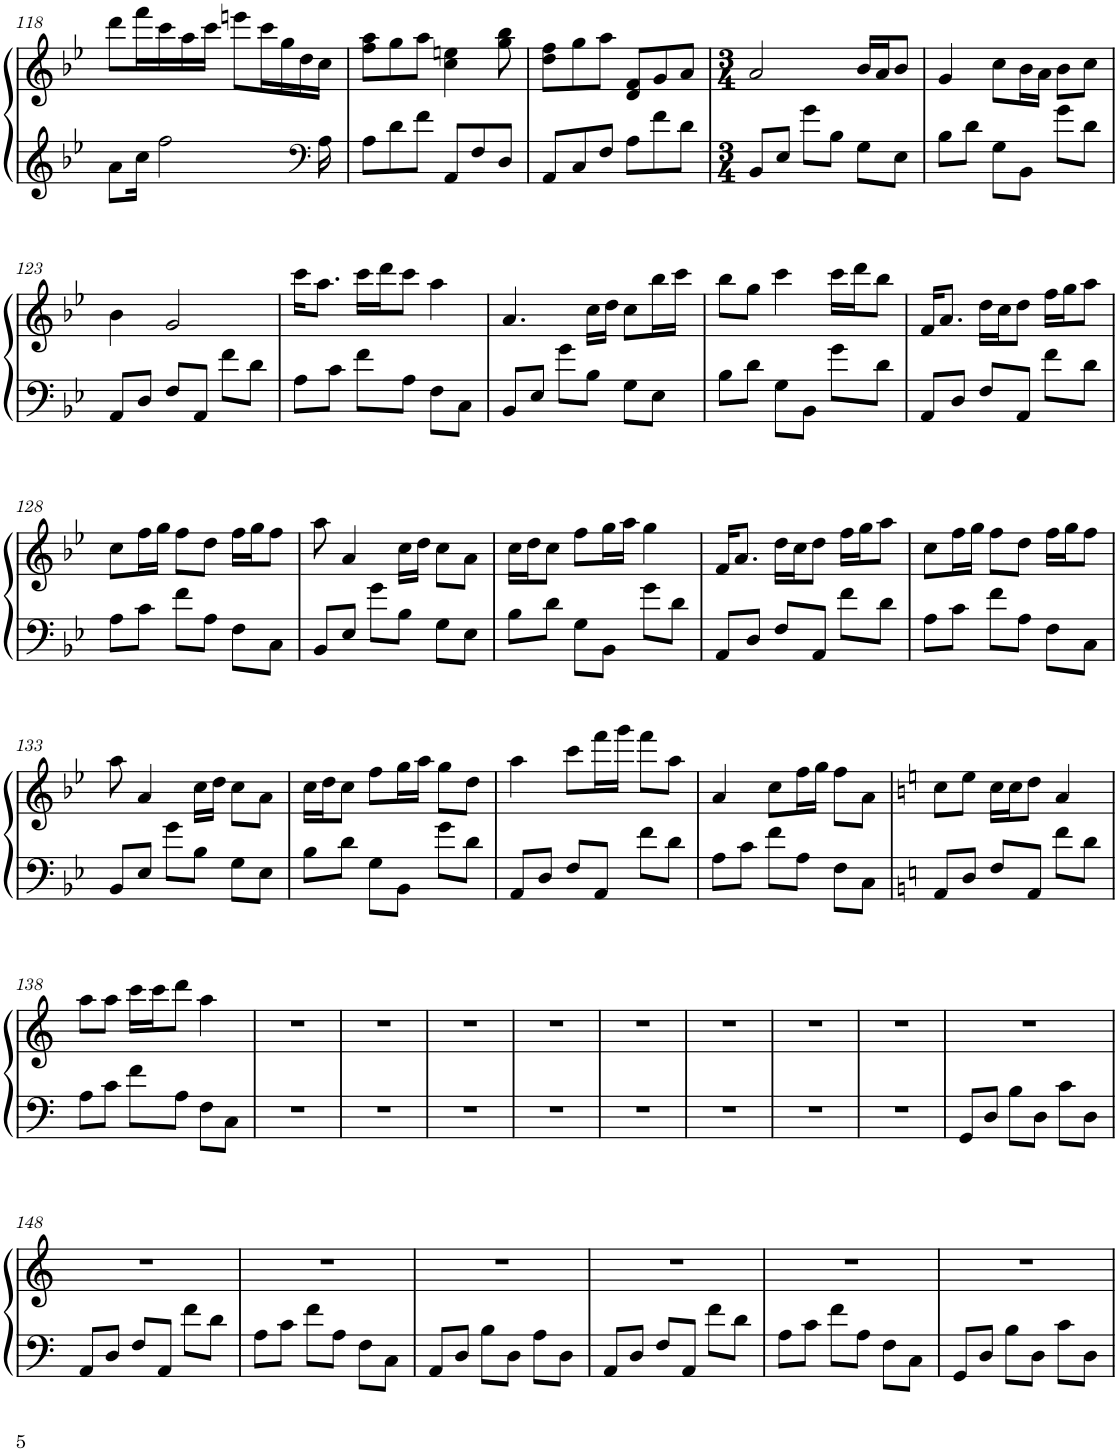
**kern	**kern
*part1	*part1
*staff2	*staff1
*I"Piano	*
*I'Pno.	*
!!LO:PB:g=z
*clefF4	*clefG2
*k[b-e-]	*k[b-e-]
*M6/8	*M6/8
=118	=118
8a\L	8ddd\L
16cc\Jk	16fff\L
2ff\	16ccc\
.	16aa\
.	16ccc\JJ
.	8eeen\L
.	16ccc\L
.	16gg\
.	16dd\
*clefF4	*
16A\	16cc\JJ
=119	=119
8A\L	8ff\ 8aa\L
8d\	8gg\
8f\J	8aa\J
8AA/L	4cc\ 4een\
8F/	.
8D/J	8gg\ 8bb-\
=120	=120
8AA/L	8dd\ 8ff\L
8C/	8gg\
8F/J	8aa\J
8A\L	8d/ 8f/L
8f\	8g/
8d\J	8a/J
=121	=121
*M3/4	*M3/4
8BB-/L	2a/
8E-/J	.
8g\L	.
8B-\J	.
8G\L	16b-/LL
.	16a/J
8E-\J	8b-/J
=122	=122
8B-\L	4g/
8d\J	.
8G\L	8cc\L
8BB-\J	16b-\L
.	16a\JJ
8g\L	8b-\L
8d\J	8cc\J
!!LO:LB:g=z
=123	=123
8AA/L	4b-\
8D/J	.
8F/L	2g/
8AA/J	.
8f\L	.
8d\J	.
=124	=124
8A\L	16ccc\KL
.	8.aa\J
8c\J	.
8f\L	16ccc\LL
.	16ddd\J
8A\J	8ccc\J
8F\L	4aa\
8C\J	.
=125	=125
8BB-/L	4.a/
8E-/J	.
8g\L	.
8B-\J	16cc\LL
.	16dd\JJ
8G\L	8cc\L
8E-\J	16bb-\L
.	16ccc\JJ
=126	=126
8B-\L	8bb-\L
8d\J	8gg\J
8G\L	4ccc\
8BB-\J	.
8g\L	16ccc\LL
.	16ddd\J
8d\J	8bb-\J
=127	=127
8AA/L	16f/KL
.	8.a/J
8D/J	.
8F/L	16dd\LL
.	16cc\J
8AA/J	8dd\J
8f\L	16ff\LL
.	16gg\J
8d\J	8aa\J
!!LO:LB:g=z
=128	=128
8A\L	8cc\L
8c\J	16ff\L
.	16gg\JJ
8f\L	8ff\L
8A\J	8dd\J
8F\L	16ff\LL
.	16gg\J
8C\J	8ff\J
=129	=129
8BB-/L	8aa\
8E-/J	4a/
8g\L	.
8B-\J	16cc\LL
.	16dd\JJ
8G\L	8cc\L
8E-\J	8a\J
=130	=130
8B-\L	16cc\LL
.	16dd\J
8d\J	8cc\J
8G\L	8ff\L
8BB-\J	16gg\L
.	16aa\JJ
8g\L	4gg\
8d\J	.
=131	=131
8AA/L	16f/KL
.	8.a/J
8D/J	.
8F/L	16dd\LL
.	16cc\J
8AA/J	8dd\J
8f\L	16ff\LL
.	16gg\J
8d\J	8aa\J
=132	=132
8A\L	8cc\L
8c\J	16ff\L
.	16gg\JJ
8f\L	8ff\L
8A\J	8dd\J
8F\L	16ff\LL
.	16gg\J
8C\J	8ff\J
!!LO:LB:g=z
=133	=133
8BB-/L	8aa\
8E-/J	4a/
8g\L	.
8B-\J	16cc\LL
.	16dd\JJ
8G\L	8cc\L
8E-\J	8a\J
=134	=134
8B-\L	16cc\LL
.	16dd\J
8d\J	8cc\J
8G\L	8ff\L
8BB-\J	16gg\L
.	16aa\JJ
8g\L	8gg\L
8d\J	8dd\J
=135	=135
8AA/L	4aa\
8D/J	.
8F/L	8ccc\L
8AA/J	16fff\L
.	16ggg\JJ
8f\L	8fff\L
8d\J	8aa\J
=136	=136
8A\L	4a/
8c\J	.
8f\L	8cc\L
8A\J	16ff\L
.	16gg\JJ
8F\L	8ff\L
8C\J	8a\J
=137	=137
*k[]	*k[]
8AA/L	8cc\L
8D/J	8ee\J
8F/L	16cc\LL
.	16cc\J
8AA/J	8dd\J
8f\L	4a/
8d\J	.
!!LO:LB:g=z
=138	=138
8A\L	8aa\L
8c\J	8aa\J
8f\L	16ccc\LL
.	16ccc\J
8A\J	8ddd\J
8F\L	4aa\
8C\J	.
=139	=139
2.r	2.r
=140	=140
2.r	2.r
=141	=141
2.r	2.r
=142	=142
2.r	2.r
=143	=143
2.r	2.r
=144	=144
2.r	2.r
=145	=145
2.r	2.r
=146	=146
2.r	2.r
=147	=147
8GG/L	2.r
8D/J	.
8B\L	.
8D\J	.
8c\L	.
8D\J	.
!!LO:LB:g=z
=148	=148
8AA/L	2.r
8D/J	.
8F/L	.
8AA/J	.
8f\L	.
8d\J	.
=149	=149
8A\L	2.r
8c\J	.
8f\L	.
8A\J	.
8F\L	.
8C\J	.
=150	=150
8AA/L	2.r
8D/J	.
8B\L	.
8D\J	.
8A\L	.
8D\J	.
=151	=151
8AA/L	2.r
8D/J	.
8F/L	.
8AA/J	.
8f\L	.
8d\J	.
=152	=152
8A\L	2.r
8c\J	.
8f\L	.
8A\J	.
8F\L	.
8C\J	.
=153	=153
8GG/L	2.r
8D/J	.
8B\L	.
8D\J	.
8c\L	.
8D\J	.
=	=
*-	*-
